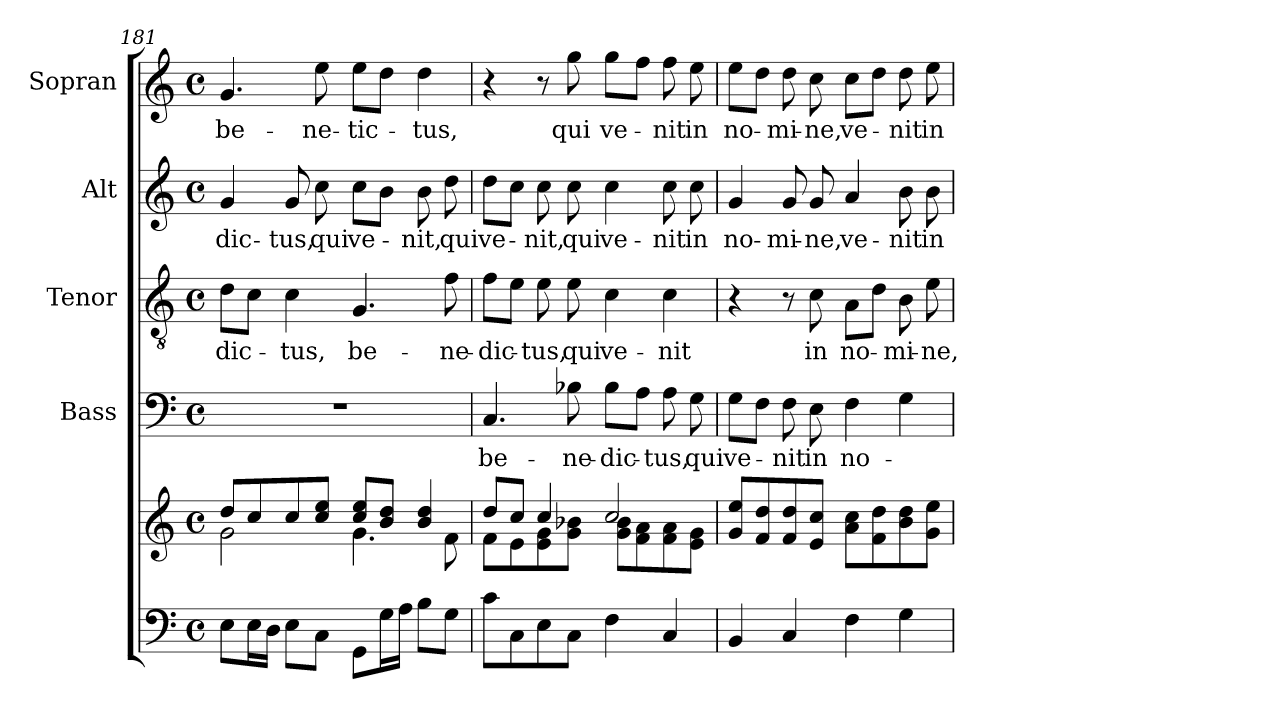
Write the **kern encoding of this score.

**kern	**kern	**kern	**text	**kern	**text	**kern	**text	**kern	**text
*part5	*part5	*part4	*part4	*part3	*part3	*part2	*part2	*part1	*part1
*staff6	*staff5	*staff4	*staff4	*staff3	*staff3	*staff2	*staff2	*staff1	*staff1
*	*	*I"Bass	*	*I"Tenor	*	*I"Alt	*	*I"Sopran	*
*	*	*I'B.	*	*I'T.	*	*I'A.	*	*I'S.	*
*clefF4	*clefG2	*clefF4	*	*clefGv2	*	*clefG2	*	*clefG2	*
*k[]	*k[]	*k[]	*	*k[]	*	*k[]	*	*k[]	*
*C:	*C:	*C:	*	*C:	*	*C:	*	*C:	*
*M4/4	*M4/4	*M4/4	*	*M4/4	*	*M4/4	*	*M4/4	*
*met(c)	*met(c)	*met(c)	*	*met(c)	*	*met(c)	*	*met(c)	*
=181	=181	=181	=181	=181	=181	=181	=181	=181	=181
*	*^	*	*	*	*	*	*	*	*
!	!	!	!	!	!	!LO:LY:b	!	!LO:LY:b	!	!LO:LY:b
8E\L	8dd/L	2g\	1r	.	8d\L	-dic-	4g/	-dic-	4.g/	be-
16E\L	8cc/	.	.	.	8c\J	.	.	.	.	.
16D\JJ	.	.	.	.	.	.	.	.	.	.
!	!	!	!	!	!	!LO:LY:b	!	!LO:LY:b	!	!
8E\L	8cc/	.	.	.	4c\	-tus,	8g/	-tus,	.	.
!	!	!	!	!	!	!	!	!LO:LY:b	!	!LO:LY:b
8C\J	8cc/ 8ee/J	.	.	.	.	.	8cc\	qui	8ee\	-ne-
!	!	!	!	!	!	!LO:LY:b	!	!LO:LY:b	!	!LO:LY:b
8GG\L	8cc/ 8ee/L	4.g\	.	.	4.G/	be-	8cc\L	ve-	8ee\L	-tic-
16G\L	8b/ 8dd/J	.	.	.	.	.	8b\J	.	8dd\J	.
16A\JJ	.	.	.	.	.	.	.	.	.	.
!	!	!	!	!	!	!	!	!LO:LY:b	!	!LO:LY:b
8B\L	4b/ 4dd/	.	.	.	.	.	8b\	-nit,	4dd\	-tus,
!	!	!	!	!	!	!LO:LY:b	!	!LO:LY:b	!	!
8G\J	.	8f\	.	.	8f\	-ne-	8dd\	qui	.	.
=182	=182	=182	=182	=182	=182	=182	=182	=182	=182	=182
!	!	!	!	!LO:LY:b	!	!LO:LY:b	!	!LO:LY:b	!	!
8c\L	8dd/L	8f\L	4.C/	be-	8f\L	-dic-	8dd\L	ve-	4r	.
8C\	8cc/J	8e\	.	.	8e\J	.	8cc\J	.	.	.
!	!	!	!	!	!	!LO:LY:b	!	!LO:LY:b	!	!
8E\	4cc/	8e\ 8g\	.	.	8e\	-tus,	8cc\	-nit,	8r	.
!	!	!	!	!LO:LY:b	!	!LO:LY:b	!	!LO:LY:b	!	!LO:LY:b
8C\J	.	8g\ 8b-X\J	8B-X\	-ne-	8e\	qui	8cc\	qui	8gg\	qui
!	!	!	!	!LO:LY:b	!	!LO:LY:b	!	!LO:LY:b	!	!LO:LY:b
4F\	2cc/	8g\ 8b-\L	8B-\L	-dic-	4c\	ve-	4cc\	ve-	8gg\L	ve-
.	.	8f\ 8a\	8A\J	.	.	.	.	.	8ff\J	.
!	!	!	!	!LO:LY:b	!	!LO:LY:b	!	!LO:LY:b	!	!LO:LY:b
4C/	.	8f\ 8a\	8A\	-tus,	4c\	-nit	8cc\	-nit	8ff\	-nit
!	!	!	!	!LO:LY:b	!	!	!	!LO:LY:b	!	!LO:LY:b
.	.	8e\ 8g\J	8G\	qui	.	.	8cc\	in	8ee\	in
=183	=183	=183	=183	=183	=183	=183	=183	=183	=183	=183
!	!	!	!	!LO:LY:b	!	!	!	!LO:LY:b	!	!LO:LY:b
*	*v	*v	*	*	*	*	*	*	*	*
4BB/	8g/ 8ee/L	8G\L	ve-	4r	.	4g/	no-	8ee\L	no-
.	8f/ 8dd/	8F\J	.	.	.	.	.	8dd\J	.
!	!	!	!LO:LY:b	!	!	!	!LO:LY:b	!	!LO:LY:b
4C/	8f/ 8dd/	8F\	-nit	8r	.	8g/	-mi-	8dd\	-mi-
!	!	!	!LO:LY:b	!	!LO:LY:b	!	!LO:LY:b	!	!LO:LY:b
.	8e/ 8cc/J	8E\	in	8c\	in	8g/	-ne,	8cc\	-ne,
!	!	!	!LO:LY:b	!	!LO:LY:b	!	!LO:LY:b	!	!LO:LY:b
4F\	8a\ 8cc\L	4F\	no-	8A\L	no-	4a/	ve-	8cc\L	ve-
.	8f\ 8dd\	.	.	8d\J	.	.	.	8dd\J	.
!	!	!	!	!	!LO:LY:b	!	!LO:LY:b	!	!LO:LY:b
4G\	8b\ 8dd\	4G\	.	8B\	-mi-	8b\	-nit	8dd\	-nit
!	!	!	!	!	!LO:LY:b	!	!LO:LY:b	!	!LO:LY:b
.	8g\ 8ee\J	.	.	8e\	-ne,	8b\	in	8ee\	in
=	=	=	=	=	=	=	=	=	=
*-	*-	*-	*-	*-	*-	*-	*-	*-	*-
